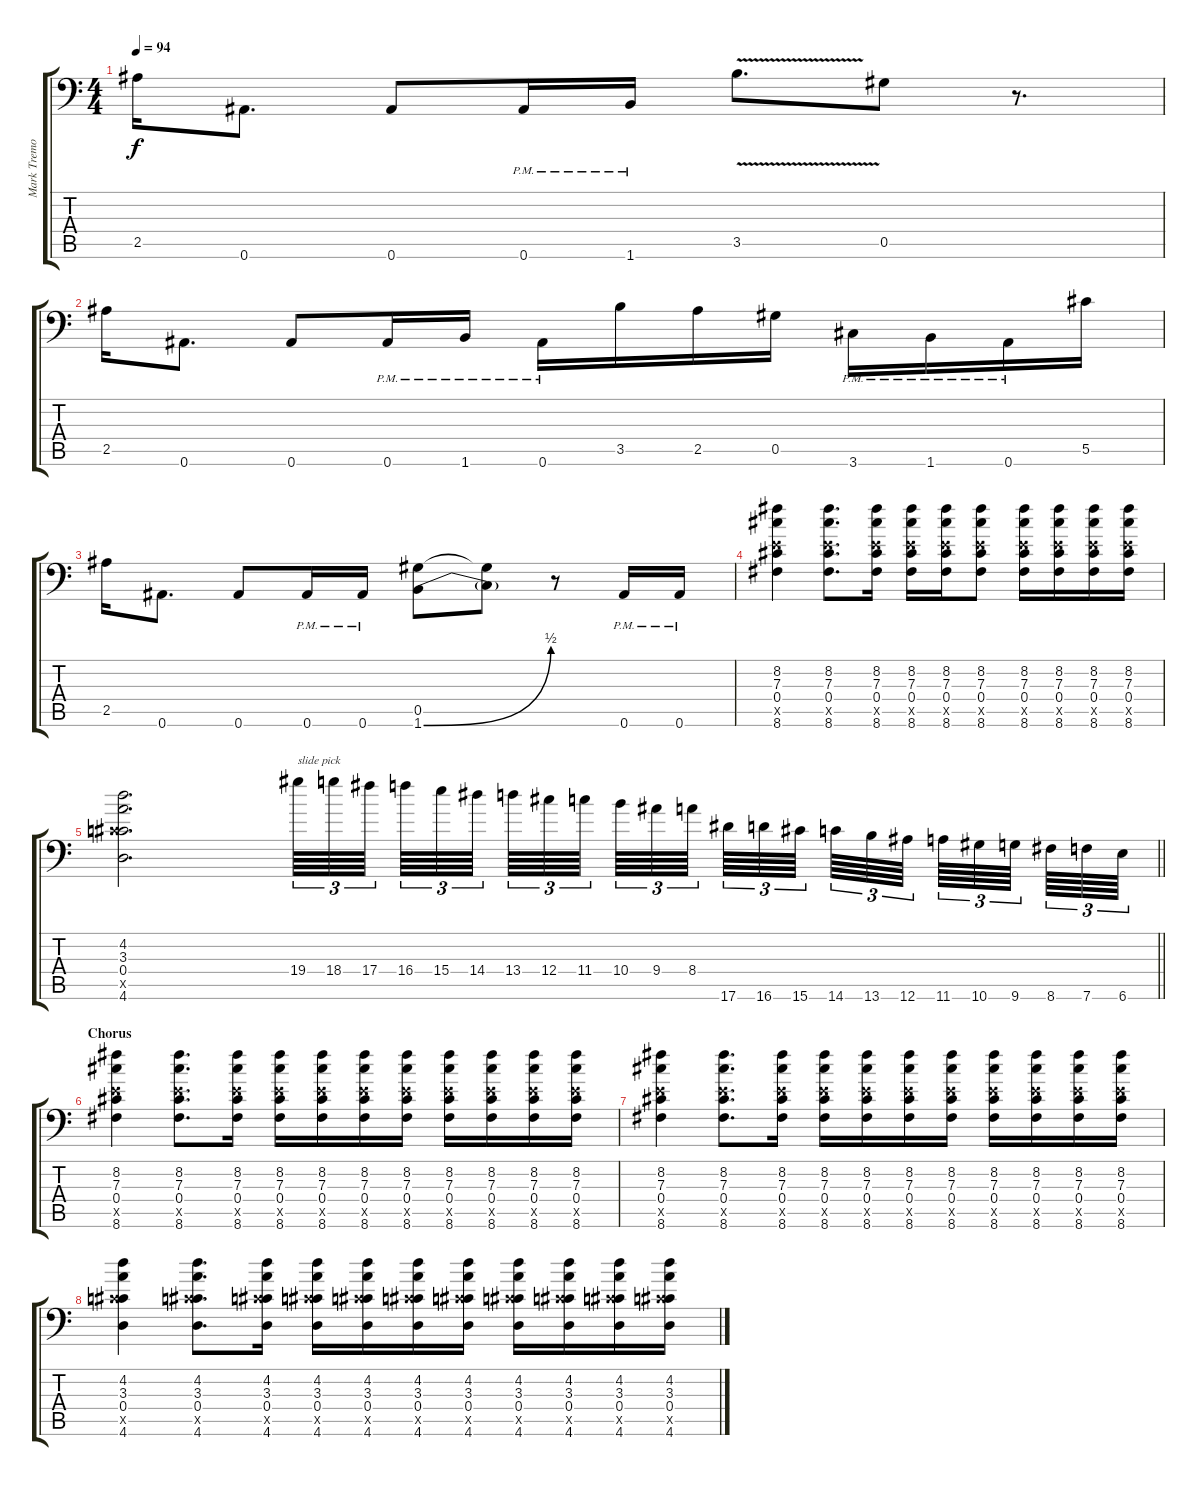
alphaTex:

\track ("Mark Tremonti" "Mark Tremo") {instrument distortionguitar}
\staff {score tabs}
\tuning (Eb4 Bb3 Gb3 Db3 Ab2 Bb1) {hide}
\ts (4 4)
\tempo 94
\clef f4
\ks c
2.5.16{dy f} 0.6.8{d} 0.6.8 0.6{pm}.16 1.6{pm}.16 3.5{v}.8{d} 0.5.8 r.8{d} |
2.5.16 0.6.8{d} 0.6.8 0.6{pm}.16 1.6{pm}.16 0.6{pm}.16 3.5.16 2.5.16 0.5.16 3.6{pm}.16 1.6{pm}.16 0.6{pm}.16 5.5.16 |
2.5.16 0.6.8{d} 0.6.8 0.6{pm}.16 0.6{pm}.16 (0.5 1.6{be (bend 0 0 60 2)}).8 (0.5{t} 1.6{t}).8 r.8 0.6{pm}.16 0.6{pm}.16 |
(8.2 7.3 0.4 8.5{x} 8.6).4 (8.2 7.3 0.4 8.5{x} 8.6).8{d} (8.2 7.3 0.4 8.5{x} 8.6).16 (8.2 7.3 0.4 8.5{x} 8.6).16 (8.2 7.3 0.4 8.5{x} 8.6).16 (8.2 7.3 0.4 8.5{x} 8.6).8 (8.2 7.3 0.4 8.5{x} 8.6).16 (8.2 7.3 0.4 8.5{x} 8.6).16 (8.2 7.3 0.4 8.5{x} 8.6).16 (8.2 7.3 0.4 8.5{x} 8.6).16 |
\barLineRight lightlight
(4.2 3.3 0.4 4.5{x} 4.6).2{d} 19.4.64{tu (3 2) txt "slide pick" instrument guitarfretnoise} 18.4.64{tu (3 2)} 17.4.64{tu (3 2) beam splitsecondary} 16.4.64{tu (3 2)} 15.4.64{tu (3 2)} 14.4.64{tu (3 2) beam splitsecondary} 13.4.64{tu (3 2)} 12.4.64{tu (3 2)} 11.4.64{tu (3 2) beam splitsecondary} 10.4.64{tu (3 2)} 9.4.64{tu (3 2)} 8.4.64{tu (3 2) beam splitsecondary} 17.6.64{tu (3 2)} 16.6.64{tu (3 2)} 15.6.64{tu (3 2) beam splitsecondary} 14.6.64{tu (3 2)} 13.6.64{tu (3 2)} 12.6.64{tu (3 2) beam splitsecondary} 11.6.64{tu (3 2)} 10.6.64{tu (3 2)} 9.6.64{tu (3 2) beam splitsecondary} 8.6.64{tu (3 2)} 7.6.64{tu (3 2)} 6.6.64{tu (3 2)} |
\section ("" "Chorus")
(8.2 7.3 0.4 8.5{x} 8.6).4{instrument distortionguitar} (8.2 7.3 0.4 8.5{x} 8.6).8{d} (8.2 7.3 0.4 8.5{x} 8.6).16 (8.2 7.3 0.4 8.5{x} 8.6).16 (8.2 7.3 0.4 8.5{x} 8.6).16 (8.2 7.3 0.4 8.5{x} 8.6).16 (8.2 7.3 0.4 8.5{x} 8.6).16 (8.2 7.3 0.4 8.5{x} 8.6).16 (8.2 7.3 0.4 8.5{x} 8.6).16 (8.2 7.3 0.4 8.5{x} 8.6).16 (8.2 7.3 0.4 8.5{x} 8.6).16 |
(8.2 7.3 0.4 8.5{x} 8.6).4 (8.2 7.3 0.4 8.5{x} 8.6).8{d} (8.2 7.3 0.4 8.5{x} 8.6).16 (8.2 7.3 0.4 8.5{x} 8.6).16 (8.2 7.3 0.4 8.5{x} 8.6).16 (8.2 7.3 0.4 8.5{x} 8.6).16 (8.2 7.3 0.4 8.5{x} 8.6).16 (8.2 7.3 0.4 8.5{x} 8.6).16 (8.2 7.3 0.4 8.5{x} 8.6).16 (8.2 7.3 0.4 8.5{x} 8.6).16 (8.2 7.3 0.4 8.5{x} 8.6).16 |
(4.2 3.3 0.4 4.5{x} 4.6).4 (4.2 3.3 0.4 4.5{x} 4.6).8{d} (4.2 3.3 0.4 4.5{x} 4.6).16 (4.2 3.3 0.4 4.5{x} 4.6).16 (4.2 3.3 0.4 4.5{x} 4.6).16 (4.2 3.3 0.4 4.5{x} 4.6).16 (4.2 3.3 0.4 4.5{x} 4.6).16 (4.2 3.3 0.4 4.5{x} 4.6).16 (4.2 3.3 0.4 4.5{x} 4.6).16 (4.2 3.3 0.4 4.5{x} 4.6).16 (4.2 3.3 0.4 4.5{x} 4.6).16
